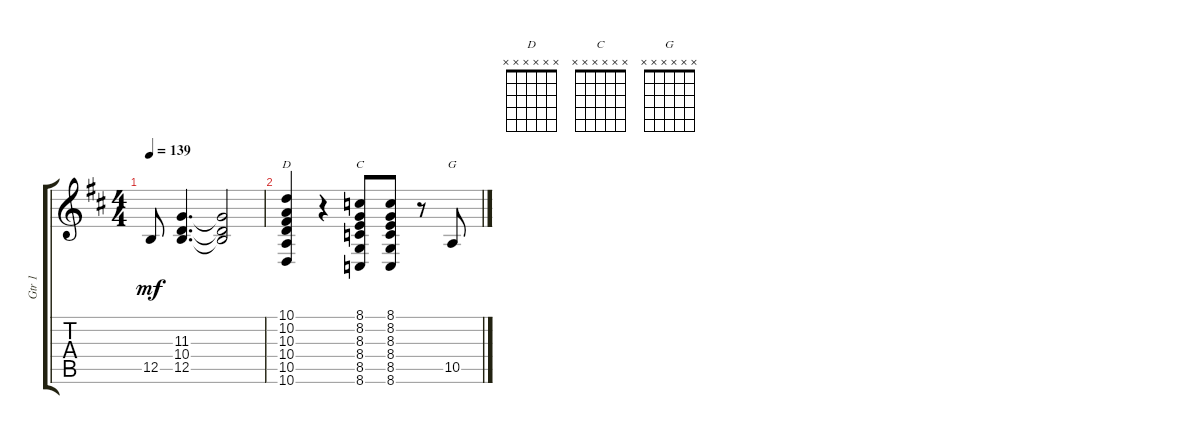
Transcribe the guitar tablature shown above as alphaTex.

\track ("Gtr 1" "Gtr 1") {instrument acousticgrandpiano}
\staff {score tabs}
\tuning (E4 B3 Ab3 E3 B2 E2) {hide}
\chord ("D" x x x x x x)
\chord ("C" x x x x x x)
\chord ("G" x x x x x x)
\ts (4 4)
\tempo 139
\clef g2
\ks d
12.5.8{dy mf} (11.3 10.4 12.5).4{d} (11.3{t} 10.4{t} 12.5{t}).2 |
(10.1 10.2 10.3 10.4 10.5 10.6).4{ch "D"} r.4 (8.1 8.2 8.3 8.4 8.5 8.6).8{ch "C"} (8.1 8.2 8.3 8.4 8.5 8.6).8 r.8 10.5.8{ch "G"}
